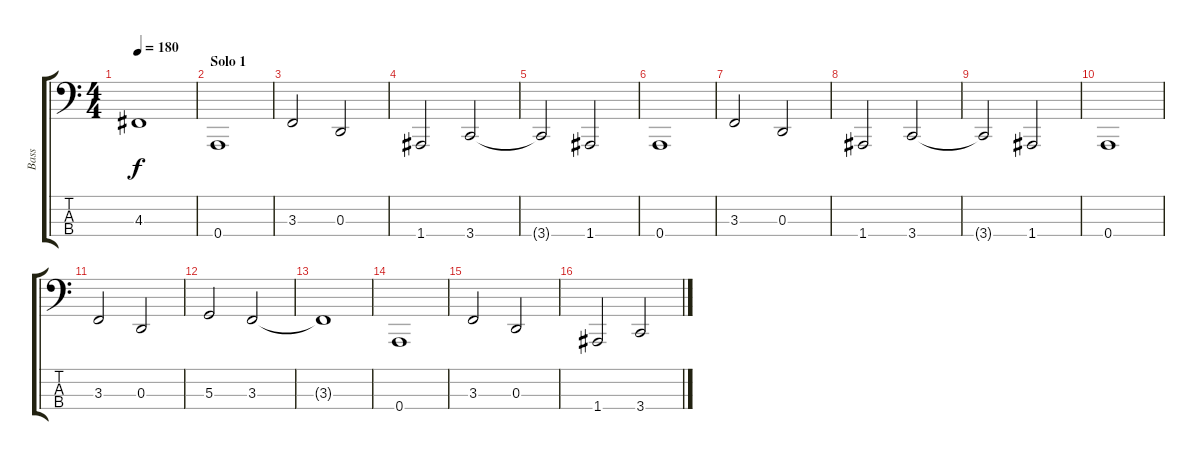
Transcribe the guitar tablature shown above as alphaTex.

\track ("Bass" "Bass") {instrument electricbassfinger}
\staff {score tabs}
\tuning (C2 G1 D1 A0) {hide}
\ts (4 4)
\tempo 180
\clef f4
\ks c
4.3{t}.1{dy f} |
\section ("" "Solo 1")
0.4.1 |
3.3.2 0.3.2 |
1.4.2 3.4.2 |
3.4{t}.2 1.4.2 |
0.4.1 |
3.3.2 0.3.2 |
1.4.2 3.4.2 |
3.4{t}.2 1.4.2 |
0.4.1 |
3.3.2 0.3.2 |
5.3.2 3.3.2 |
3.3{t}.1 |
0.4.1 |
3.3.2 0.3.2 |
1.4.2 3.4.2
